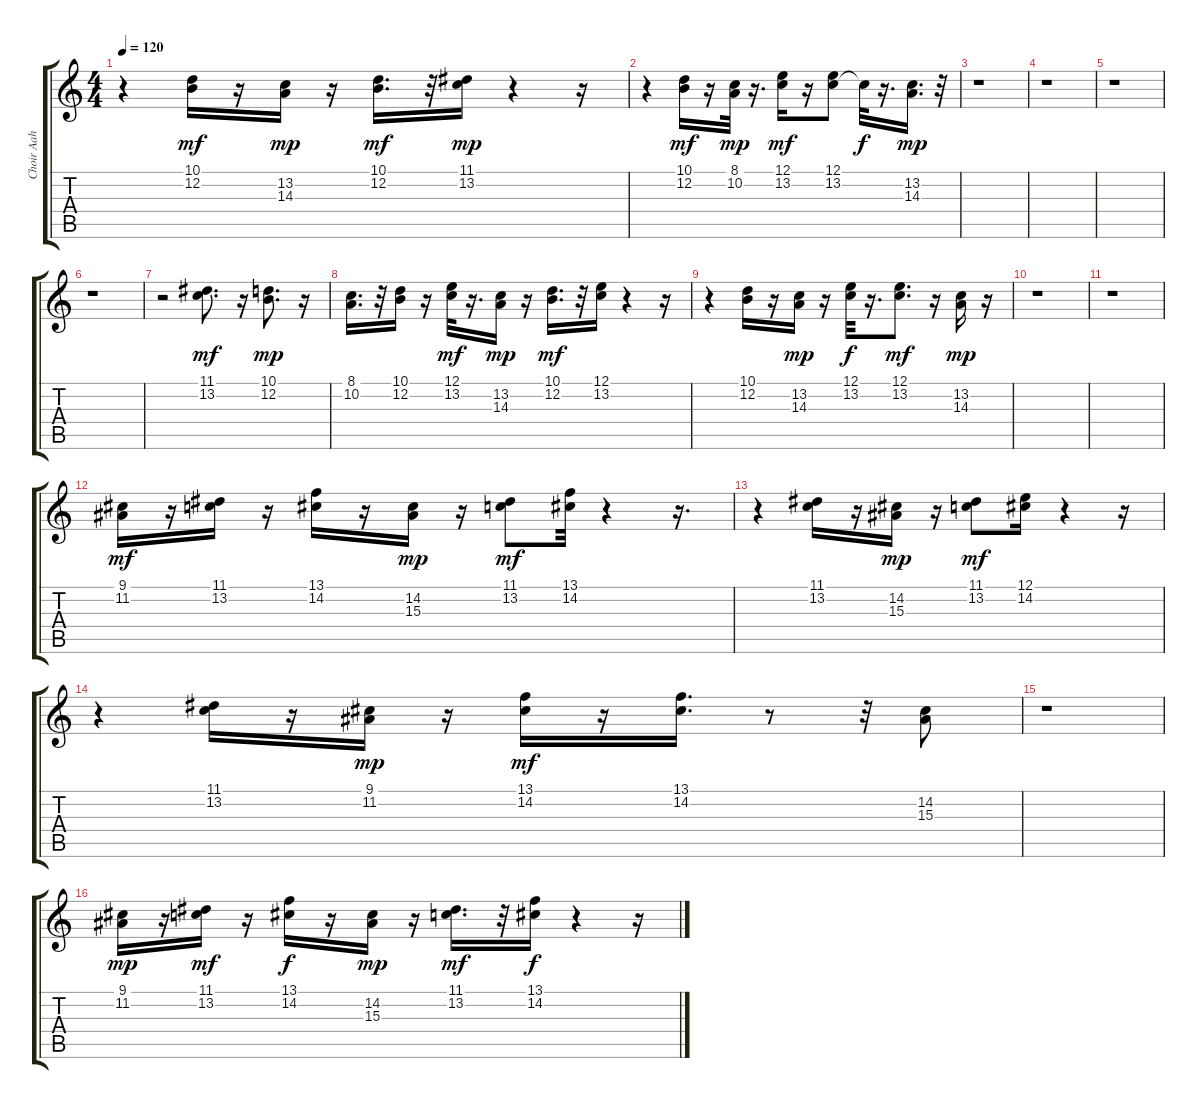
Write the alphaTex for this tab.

\track ("Choir Aah" "Choir Aah") {instrument choiraahs}
\staff {score tabs}
\tuning (E4 B3 G3 D3 A2 E2) {hide}
\ts (4 4)
\tempo 120
\clef g2
\ks c
r.4{dy mf} (10.1 12.2).16 r.16 (13.2 14.3).16{dy mp} r.16 (10.1 12.2).16{d dy mf} r.32 (11.1 13.2).16{dy mp} r.4 r.16 |
r.4 (10.1 12.2).16{dy mf} r.16 (8.1 10.2).32{dy mp} r.16{d} (12.1 13.2).16{dy mf} r.16 (12.1 13.2).8 13.2{t}.32{dy f} r.16{d} (13.2 14.3).16{d dy mp} r.32 |
r.1 |
r.1 |
r.1 |
r.1 |
r.2 (11.1 13.2).8{d dy mf} r.16 (10.1 12.2).8{d dy mp} r.16 |
(8.1 10.2).16{d} r.32 (10.1 12.2).16 r.16 (12.1 13.2).32{dy mf} r.16{d} (13.2 14.3).16{dy mp} r.16 (10.1 12.2).16{d dy mf} r.32 (12.1 13.2).16 r.4 r.16 |
r.4 (10.1 12.2).16 r.16 (13.2 14.3).16{dy mp} r.16 (12.1 13.2).32{dy f} r.16{d} (12.1 13.2).8{d dy mf} r.16 (13.2 14.3).16{dy mp} r.16 |
r.1 |
r.1 |
(9.1 11.2).16{dy mf} r.16 (11.1 13.2).16 r.16 (13.1 14.2).16 r.16 (14.2 15.3).16{dy mp} r.16 (11.1 13.2).8{dy mf} (13.1 14.2).32 r.4 r.16{d} |
r.4 (11.1 13.2).16 r.16 (14.2 15.3).16{dy mp} r.16 (11.1 13.2).8{dy mf} (12.1 14.2).16 r.4 r.16 |
r.4 (11.1 13.2).16 r.16 (9.1 11.2).16{dy mp} r.16 (13.1 14.2).16{dy mf} r.16 (13.1 14.2).16{d} r.8 r.32 (14.2 15.3).8 |
r.1 |
(9.1 11.2).16{dy mp} r.16 (11.1 13.2).16{dy mf} r.16 (13.1 14.2).16{dy f} r.16 (14.2 15.3).16{dy mp} r.16 (11.1 13.2).16{d dy mf} r.32 (13.1 14.2).16{dy f} r.4 r.16
